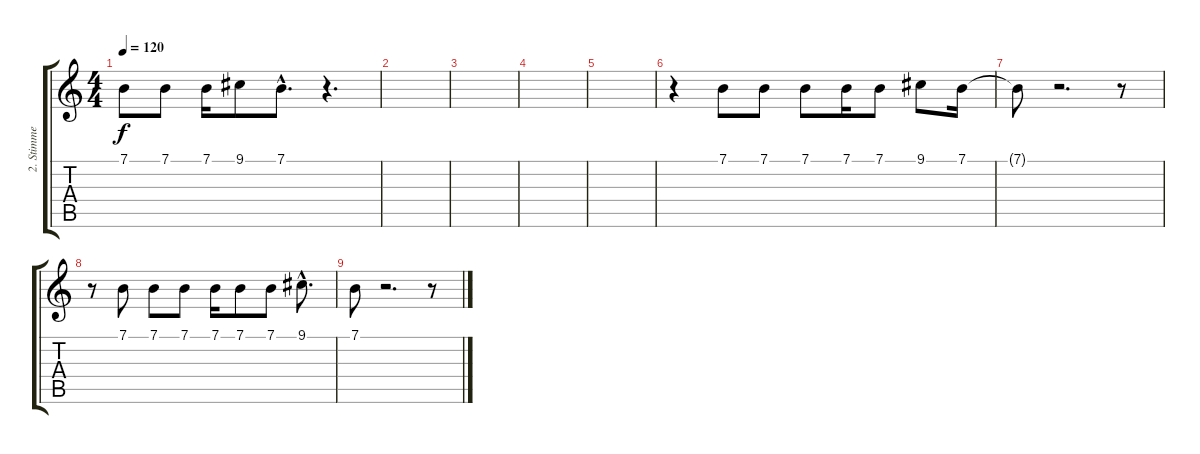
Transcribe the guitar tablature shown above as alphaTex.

\track ("2. Stimme" "2. Stimme") {instrument bassoon}
\staff {score tabs}
\tuning (E4 B3 G3 D3 A2 E2) {hide}
\ts (4 4)
\tempo 120
\clef g2
\ks c
7.1.8{dy f} 7.1.8 7.1.16 9.1.8 7.1{hac}.8{d} r.4{d} |
|
|
|
|
r.4 7.1.8 7.1.8 7.1.8 7.1.16 7.1.8 9.1.8 7.1.16 |
7.1{t}.8 r.2{d} r.8 |
r.8 7.1.8 7.1.8 7.1.8 7.1.16 7.1.8 7.1.8 9.1{hac}.8{d} |
7.1.8 r.2{d} r.8
